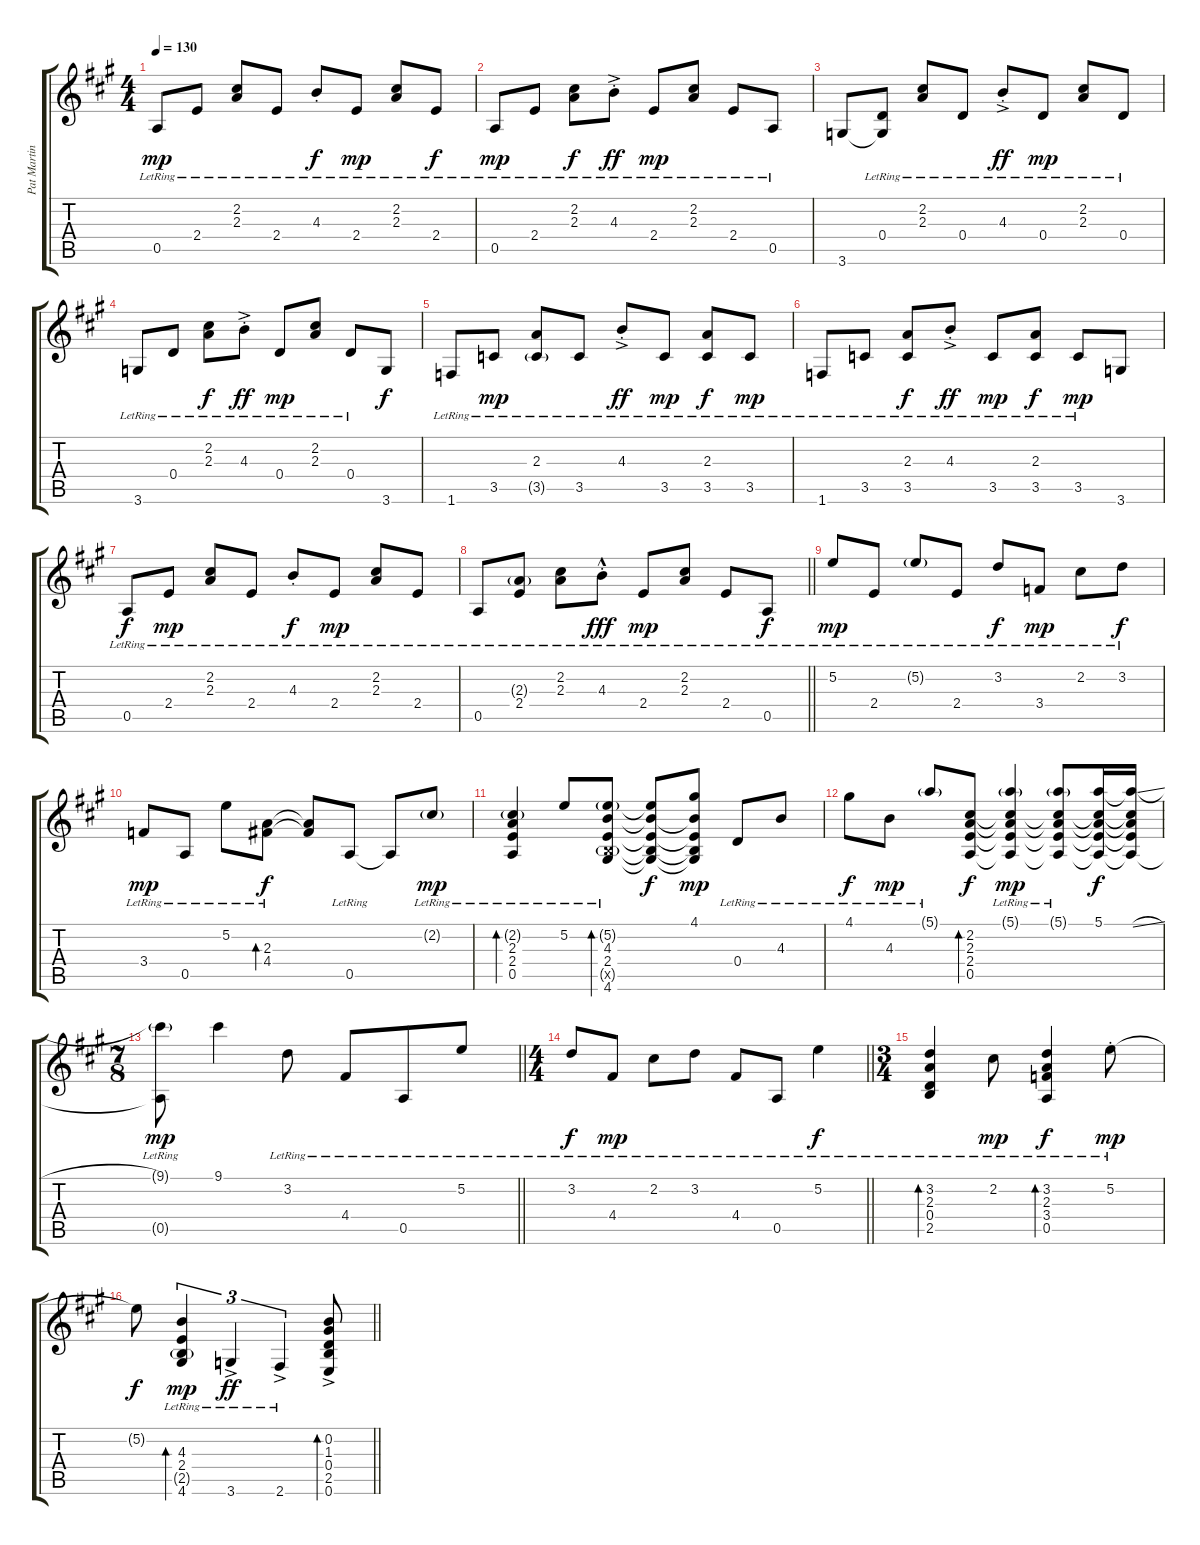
\track ("Pat Martino-PM's ne 2" "Pat Martin") {instrument electricguitarjazz}
\staff {score tabs}
\tuning (E4 B3 G3 D3 A2 E2) {hide}
\ts (4 4)
\tempo 130
\clef g2
\ks a
0.5{lr}.8{dy mp instrument electricguitarjazz} 2.4{lr}.8 (2.2{lr} 2.3{lr}).8 2.4{lr}.8 4.3{st lr}.8{dy f} 2.4{lr}.8{dy mp} (2.2{lr} 2.3{lr}).8 2.4{lr}.8{dy f} |
0.5{lr}.8{dy mp} 2.4{lr}.8 (2.2{lr} 2.3{lr}).8{dy f} 4.3{ac st lr}.8{dy ff} 2.4{lr}.8{dy mp} (2.2{lr} 2.3{lr}).8 2.4{lr}.8 0.5{lr}.8 |
3.6.8 (0.4{lr} 3.6{t}).8 (2.2{lr} 2.3{lr}).8 0.4{lr}.8 4.3{ac st lr}.8{dy ff} 0.4{lr}.8{dy mp} (2.2{lr} 2.3{lr}).8 0.4{lr}.8 |
3.6{lr}.8 0.4{lr}.8 (2.2{lr} 2.3{lr}).8{dy f} 4.3{ac st lr}.8{dy ff} 0.4{lr}.8{dy mp} (2.2{lr} 2.3{lr}).8 0.4{lr}.8 3.6.8{dy f} |
1.6{lr}.8 3.5{lr}.8{dy mp} (2.3{lr} 3.5{g lr}).8 3.5{lr}.8 4.3{ac st lr}.8{dy ff} 3.5{lr}.8{dy mp} (2.3{lr} 3.5{lr}).8{dy f} 3.5{lr}.8{dy mp} |
1.6{lr}.8 3.5{lr}.8 (2.3{lr} 3.5{lr}).8{dy f} 4.3{ac st lr}.8{dy ff} 3.5{lr}.8{dy mp} (2.3{lr} 3.5{lr}).8{dy f} 3.5{lr}.8{dy mp} 3.6.8 |
0.5{lr}.8{dy f} 2.4{lr}.8{dy mp} (2.2{lr} 2.3{lr}).8 2.4{lr}.8 4.3{st lr}.8{dy f} 2.4{lr}.8{dy mp} (2.2{lr} 2.3{lr}).8 2.4{lr}.8 |
\barLineRight lightlight
0.5{lr}.8 (2.3{g lr} 2.4{lr}).8 (2.2{lr} 2.3{lr}).8 4.3{hac st lr}.8{dy fff} 2.4{lr}.8{dy mp} (2.2{lr} 2.3{lr}).8 2.4{lr}.8 0.5{lr}.8{dy f} |
5.2{lr}.8{dy mp} 2.4{lr}.8 5.2{g lr}.8 2.4{lr}.8 3.2{lr}.8{dy f} 3.4{lr}.8{dy mp} 2.2{lr}.8 3.2{lr}.8{dy f} |
3.4{lr}.8{dy mp} 0.5{lr}.8 5.2{lr}.8 (2.3{lr} 4.4{lr}).8{bd 30 dy f} (2.3{t} 4.4{t}).8 0.5{lr}.8 0.5{t}.8 2.2{g lr}.8{dy mp} |
(2.2{g lr} 2.3{lr} 2.4{lr} 0.5{lr}).4{bd 30} 5.2{lr}.8 (5.2{g lr} 4.3{lr} 2.4{lr} 2.5{g x} 4.6{lr}).8{bd 30} (5.2{t} 4.3{t} 2.4{t} 2.5{t} 4.6{t}).8{dy f} (4.1 4.3{t} 2.4{t} 2.5{t} 4.6{t}).8{dy mp} 0.4{lr}.8 4.3{lr}.8 |
4.1{lr}.8{dy f} 4.3{lr}.8{dy mp} 5.1{g lr}.8 (2.2 2.3 2.4 0.5).8{bd 30 dy f} (5.1{g lr} 2.2{t} 2.3{t} 2.4{t} 0.5{t}).4{dy mp} (5.1{g lr} 2.2{t} 2.3{t} 2.4{t} 0.5{t}).8 (5.1 2.2{t} 2.3{t} 2.4{t} 0.5{t}).16{dy f} (5.1{sl t} 2.2{t} 2.3{t} 2.4{t} 0.5{t}).16 |
\ts (7 8)
\barLineRight lightlight
(9.1{g lr} 0.5{t}).8{dy mp} 9.1.4 3.2{lr}.8 4.4{lr}.8 0.5{lr}.8 5.2{lr}.8 |
\ts (4 4)
\barLineRight lightlight
3.2{lr}.8{dy f} 4.4{lr}.8{dy mp} 2.2{lr}.8 3.2{lr}.8 4.4{lr}.8 0.5{lr}.8 5.2{lr}.4{dy f} |
\ts (3 4)
(3.2{lr} 2.3{lr} 0.4{lr} 2.5{lr}).4{bd 30} 2.2{lr}.8{dy mp} (3.2{lr} 2.3{lr} 3.4{lr} 0.5{lr}).4{bd 30 dy f} 5.2{st lr}.8{dy mp} |
\barLineRight lightlight
5.2{t}.8{dy f} (4.3{lr} 2.4{lr} 2.5{g lr} 4.6{lr}).4{tu (3 2) bd 30 dy mp} 3.6{ac lr}.4{tu (3 2) dy ff} 2.6{ac lr}.4{tu (3 2)} (0.2 1.3 0.4{ac} 2.5{ac} 0.6{ac}).8{bd 30}
